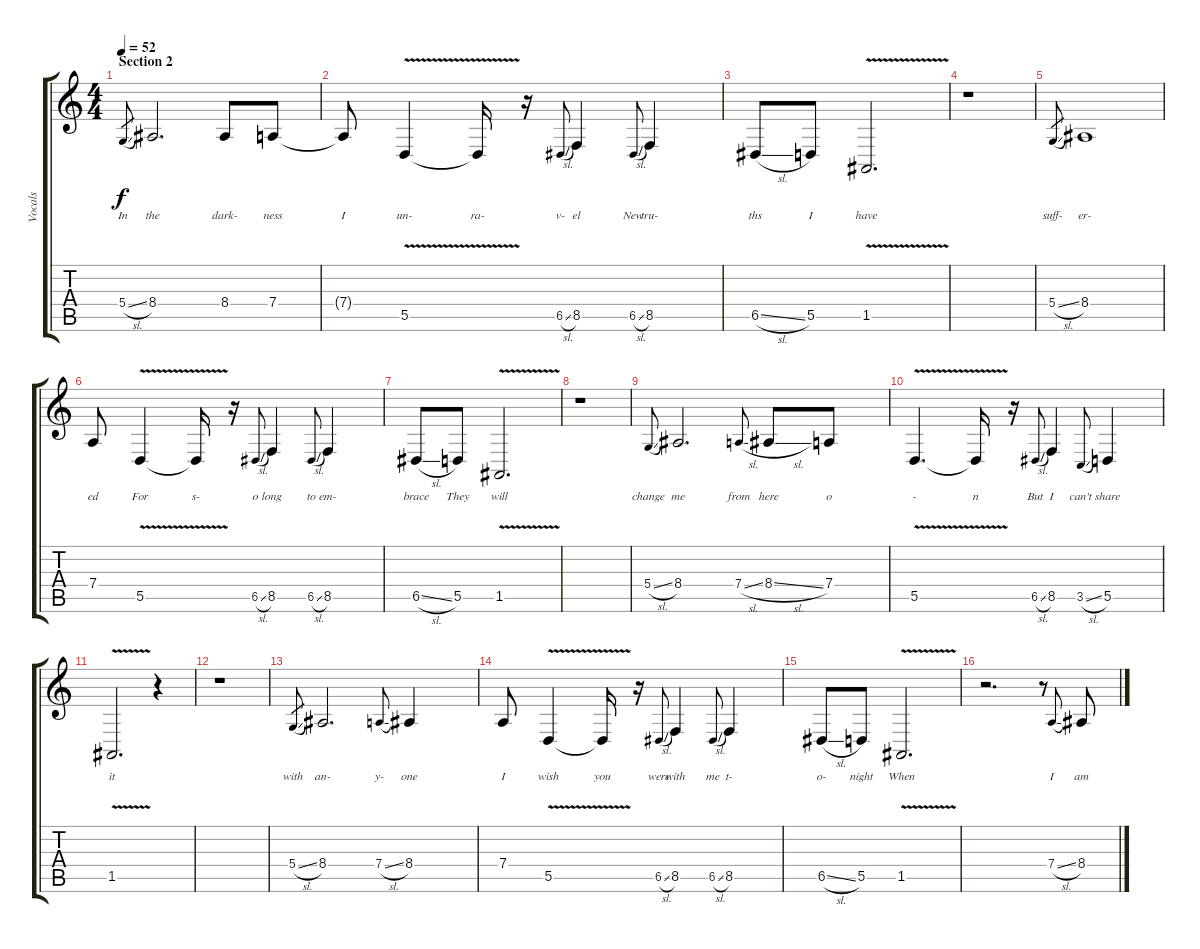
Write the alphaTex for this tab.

\track ("Vocals" "Vocals") {instrument tenorsax}
\staff {score tabs}
\tuning (E4 B3 G3 D3 A2 E2) {hide}
\ts (4 4)
\section ("" "Section 2")
\tempo 52
\clef g2
\ks c
5.4{sl}.8{lyrics (0 "In") lyrics (1 "") lyrics (2 "") lyrics (3 "") lyrics (4 "") gr dy f} 8.4.2{d lyrics (0 "the") lyrics (1 "") lyrics (2 "") lyrics (3 "") lyrics (4 "")} 8.4.8{lyrics (0 "dark-") lyrics (1 "") lyrics (2 "") lyrics (3 "") lyrics (4 "")} 7.4.8{lyrics (0 "ness") lyrics (1 "") lyrics (2 "") lyrics (3 "") lyrics (4 "")} |
7.4{t}.8{lyrics (0 "I") lyrics (1 "") lyrics (2 "") lyrics (3 "") lyrics (4 "")} 5.5{v}.4{lyrics (0 "un-") lyrics (1 "") lyrics (2 "") lyrics (3 "") lyrics (4 "")} 5.5{t}.16{lyrics (0 "ra-") lyrics (1 "") lyrics (2 "") lyrics (3 "") lyrics (4 "")} r.16 6.5{sl}.8{lyrics (0 "v-") lyrics (1 "") lyrics (2 "") lyrics (3 "") lyrics (4 "") gr onbeat} 8.5.4{lyrics (0 "el") lyrics (1 "") lyrics (2 "") lyrics (3 "") lyrics (4 "")} 6.5{sl}.8{lyrics (0 "New") lyrics (1 "") lyrics (2 "") lyrics (3 "") lyrics (4 "") gr onbeat} 8.5.4{lyrics (0 "tru-") lyrics (1 "") lyrics (2 "") lyrics (3 "") lyrics (4 "")} |
6.5{sl}.8{lyrics (0 "ths") lyrics (1 "") lyrics (2 "") lyrics (3 "") lyrics (4 "")} 5.5.8{lyrics (0 "I") lyrics (1 "") lyrics (2 "") lyrics (3 "") lyrics (4 "")} 1.5{v}.2{d lyrics (0 "have") lyrics (1 "") lyrics (2 "") lyrics (3 "") lyrics (4 "")} |
r.1 |
5.4{sl}.8{lyrics (0 "suff-") lyrics (1 "") lyrics (2 "") lyrics (3 "") lyrics (4 "") gr} 8.4.1{lyrics (0 "er-") lyrics (1 "") lyrics (2 "") lyrics (3 "") lyrics (4 "")} |
7.4.8{lyrics (0 "ed") lyrics (1 "") lyrics (2 "") lyrics (3 "") lyrics (4 "")} 5.5{v}.4{lyrics (0 "For") lyrics (1 "") lyrics (2 "") lyrics (3 "") lyrics (4 "")} 5.5{t}.16{lyrics (0 "s-") lyrics (1 "") lyrics (2 "") lyrics (3 "") lyrics (4 "")} r.16 6.5{sl}.8{lyrics (0 "o") lyrics (1 "") lyrics (2 "") lyrics (3 "") lyrics (4 "") gr onbeat} 8.5.4{lyrics (0 "long") lyrics (1 "") lyrics (2 "") lyrics (3 "") lyrics (4 "")} 6.5{sl}.8{lyrics (0 "to") lyrics (1 "") lyrics (2 "") lyrics (3 "") lyrics (4 "") gr onbeat} 8.5.4{lyrics (0 "em-") lyrics (1 "") lyrics (2 "") lyrics (3 "") lyrics (4 "")} |
6.5{sl}.8{lyrics (0 "brace") lyrics (1 "") lyrics (2 "") lyrics (3 "") lyrics (4 "")} 5.5.8{lyrics (0 "They") lyrics (1 "") lyrics (2 "") lyrics (3 "") lyrics (4 "")} 1.5{v}.2{d lyrics (0 "will") lyrics (1 "") lyrics (2 "") lyrics (3 "") lyrics (4 "")} |
r.1 |
5.4{sl}.8{lyrics (0 "change") lyrics (1 "") lyrics (2 "") lyrics (3 "") lyrics (4 "") gr onbeat} 8.4.2{d lyrics (0 "me") lyrics (1 "") lyrics (2 "") lyrics (3 "") lyrics (4 "")} 7.4{sl}.8{lyrics (0 "from") lyrics (1 "") lyrics (2 "") lyrics (3 "") lyrics (4 "") gr onbeat} 8.4{sl}.8{lyrics (0 "here") lyrics (1 "") lyrics (2 "") lyrics (3 "") lyrics (4 "")} 7.4.8{lyrics (0 "o") lyrics (1 "") lyrics (2 "") lyrics (3 "") lyrics (4 "")} |
5.5{v}.4{d lyrics (0 "-") lyrics (1 "") lyrics (2 "") lyrics (3 "") lyrics (4 "")} 5.5{t}.16{lyrics (0 "n") lyrics (1 "") lyrics (2 "") lyrics (3 "") lyrics (4 "")} r.16 6.5{sl}.8{lyrics (0 "But") lyrics (1 "") lyrics (2 "") lyrics (3 "") lyrics (4 "") gr onbeat} 8.5.4{lyrics (0 "I") lyrics (1 "") lyrics (2 "") lyrics (3 "") lyrics (4 "")} 3.5{sl}.8{lyrics (0 "can't") lyrics (1 "") lyrics (2 "") lyrics (3 "") lyrics (4 "") gr onbeat} 5.5.4{lyrics (0 "share") lyrics (1 "") lyrics (2 "") lyrics (3 "") lyrics (4 "")} |
1.5{v}.2{d lyrics (0 "it") lyrics (1 "") lyrics (2 "") lyrics (3 "") lyrics (4 "")} r.4 |
r.1 |
5.4{sl}.8{lyrics (0 "with") lyrics (1 "") lyrics (2 "") lyrics (3 "") lyrics (4 "") gr} 8.4.2{d lyrics (0 "an-") lyrics (1 "") lyrics (2 "") lyrics (3 "") lyrics (4 "")} 7.4{sl}.8{lyrics (0 "y-") lyrics (1 "") lyrics (2 "") lyrics (3 "") lyrics (4 "") gr onbeat} 8.4.4{lyrics (0 "one") lyrics (1 "") lyrics (2 "") lyrics (3 "") lyrics (4 "")} |
7.4.8{lyrics (0 "I") lyrics (1 "") lyrics (2 "") lyrics (3 "") lyrics (4 "")} 5.5{v}.4{lyrics (0 "wish") lyrics (1 "") lyrics (2 "") lyrics (3 "") lyrics (4 "")} 5.5{t}.16{lyrics (0 "you") lyrics (1 "") lyrics (2 "") lyrics (3 "") lyrics (4 "")} r.16 6.5{sl}.8{lyrics (0 "were") lyrics (1 "") lyrics (2 "") lyrics (3 "") lyrics (4 "") gr onbeat} 8.5.4{lyrics (0 "with") lyrics (1 "") lyrics (2 "") lyrics (3 "") lyrics (4 "")} 6.5{sl}.8{lyrics (0 "me") lyrics (1 "") lyrics (2 "") lyrics (3 "") lyrics (4 "") gr onbeat} 8.5.4{lyrics (0 "t-") lyrics (1 "") lyrics (2 "") lyrics (3 "") lyrics (4 "")} |
6.5{sl}.8{lyrics (0 "o-") lyrics (1 "") lyrics (2 "") lyrics (3 "") lyrics (4 "")} 5.5.8{lyrics (0 "night") lyrics (1 "") lyrics (2 "") lyrics (3 "") lyrics (4 "")} 1.5{v}.2{d lyrics (0 "When") lyrics (1 "") lyrics (2 "") lyrics (3 "") lyrics (4 "")} |
r.2{d} r.8 7.4{sl}.8{lyrics (0 "I") lyrics (1 "") lyrics (2 "") lyrics (3 "") lyrics (4 "") gr onbeat} 8.4.8{lyrics (0 "am") lyrics (1 "") lyrics (2 "") lyrics (3 "") lyrics (4 "")}
